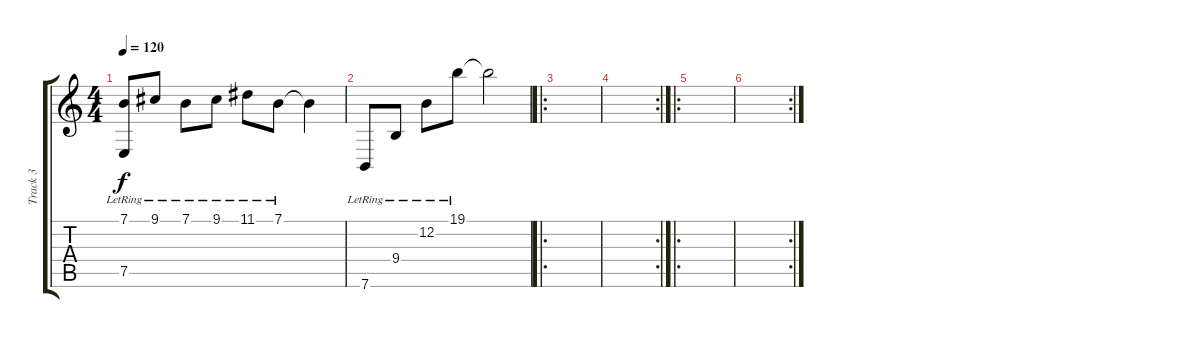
\track ("Track 3" "Track 3") {instrument acousticgrandpiano}
\staff {score tabs}
\tuning (E4 B3 G3 D3 A2 E2) {hide}
\ts (4 4)
\tempo 120
\clef g2
\ks c
(7.1{lr} 7.5{lr}).8{dy f} 9.1{lr}.8 7.1{lr}.8 9.1{lr}.8 11.1{lr}.8 7.1{lr}.8 7.1{t}.4 |
7.6{lr}.8 9.4{lr}.8 12.2{lr}.8 19.1{lr}.8 19.1{t}.2 |
\ro
|
\rc 2
|
\ro
|
\rc 2
